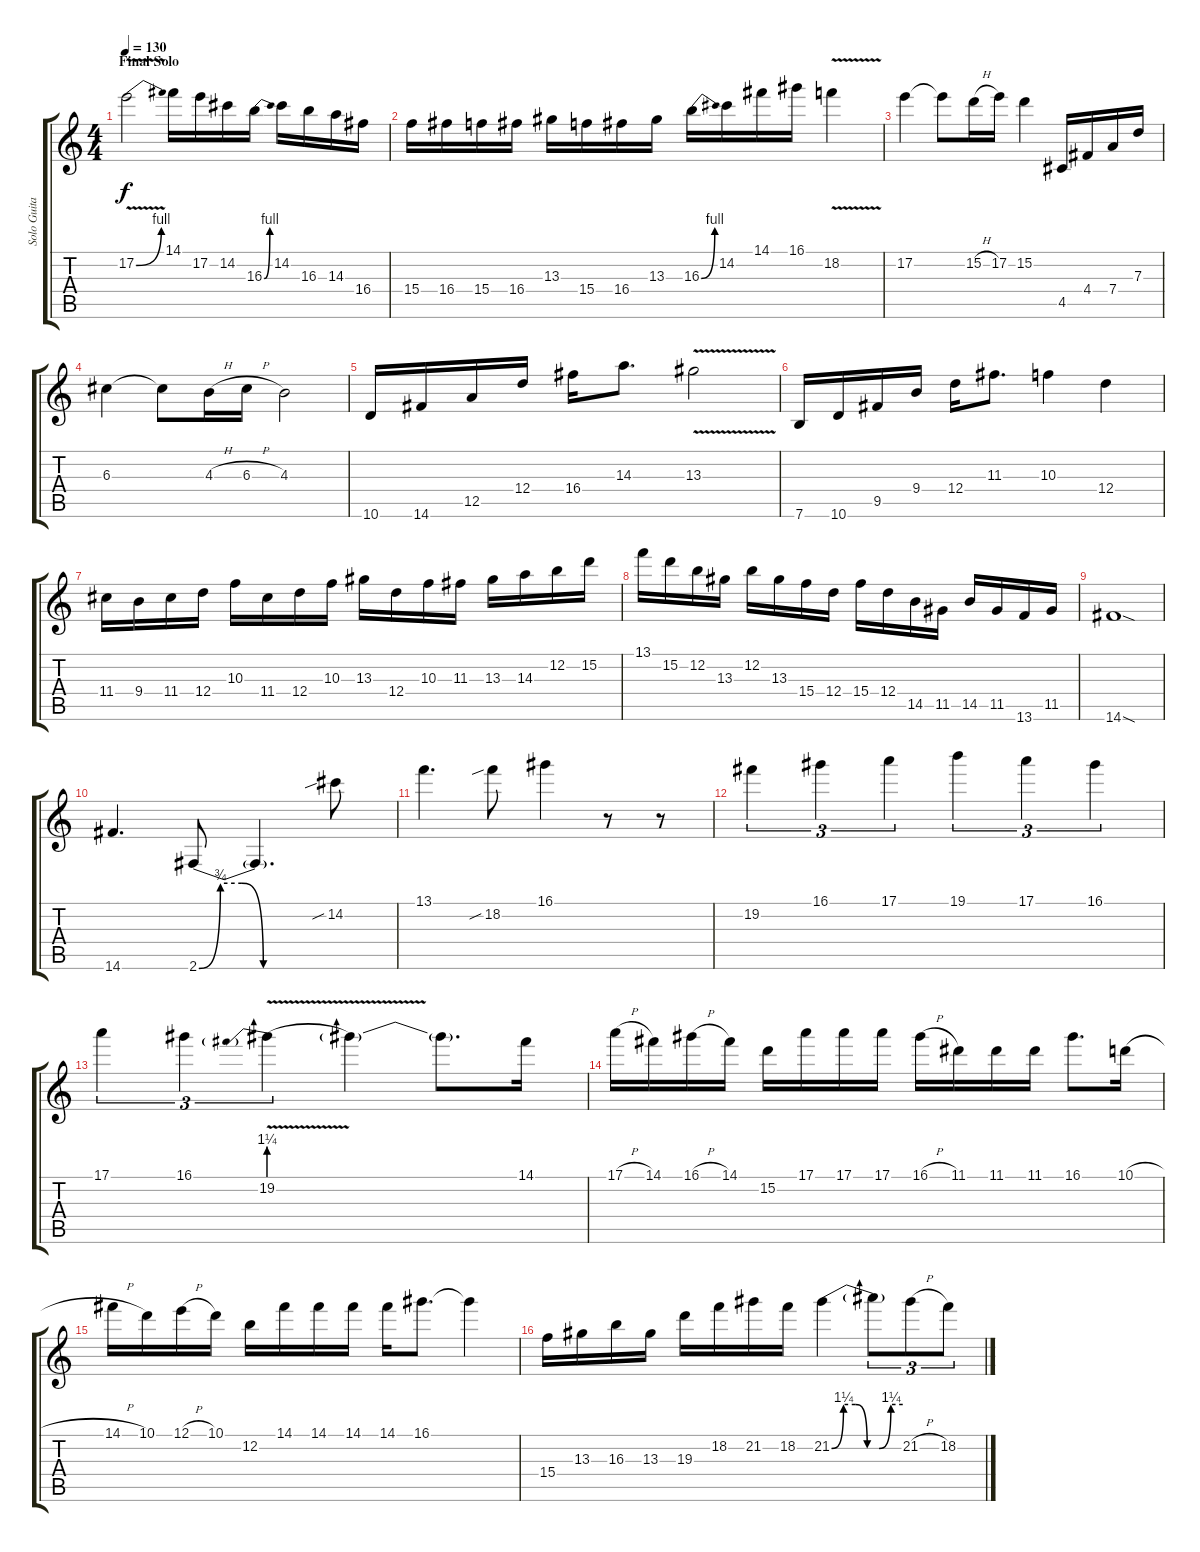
\track ("Solo Guitar" "Solo Guita") {instrument distortionguitar}
\staff {score tabs}
\tuning (E4 B3 G3 D3 A2 E2) {hide}
\ts (4 4)
\section ("" "Final Solo")
\tempo 130
\clef g2
\ks c
17.2{be (bend 0 0 60 4) v}.2{dy f} 14.1.16 17.2.16 14.2.16 16.3{be (bend 0 0 60 4)}.16 14.2.16 16.3.16 14.3.16 16.4.16 |
15.4.16 16.4.16 15.4.16 16.4.16 13.3.16 15.4.16 16.4.16 13.3.16 16.3{be (bend 0 0 60 4)}.16 14.2.16 14.1.16 16.1.16 18.2{v}.4 |
17.2.4 17.2{t}.8 15.2{h}.16 17.2.16 15.2.4 4.5.16 4.4.16 7.4.16 7.3.16 |
6.3.4 6.3{t}.8 4.3{h}.16 6.3{h}.16 4.3.2 |
10.6.16 14.6.16 12.5.16 12.4.16 16.4.16 14.3.8{d} 13.3{v}.2 |
7.6.16 10.6.16 9.5.16 9.4.16 12.4.16 11.3.8{d} 10.3.4 12.4.4 |
11.4.16 9.4.16 11.4.16 12.4.16 10.3.16 11.4.16 12.4.16 10.3.16 13.3.16 12.4.16 10.3.16 11.3.16 13.3.16 14.3.16 12.2.16 15.2.16 |
13.1.16 15.2.16 12.2.16 13.3.16 12.2.16 13.3.16 15.4.16 12.4.16 15.4.16 12.4.16 14.5.16 11.5.16 14.5.16 11.5.16 13.6.16 11.5.16 |
14.6{sod}.1 |
14.6.4{d} 2.6{be (custom 0 0 10 3 20 3 30 0 60 0)}.8 2.6{t}.4{d} 14.2{sib}.8 |
13.1.4{d} 18.2{sib}.8 16.1.4 r.8 r.8 |
19.2.4{tu (3 2)} 16.1.4{tu (3 2)} 17.1.4{tu (3 2)} 19.1.4{tu (3 2)} 17.1.4{tu (3 2)} 16.1.4{tu (3 2)} |
17.1.4{tu (3 2)} 16.1.4{tu (3 2)} 19.2{be (prebend 0 5 60 5) v}.4{tu (3 2)} 19.2{t}.4 19.2{t}.8{d} 14.1.16 |
17.1{h}.16 14.1.16 16.1{h}.16 14.1.16 15.2.16 17.1.16 17.1.16 17.1.16 16.1{h}.16 11.1.16 11.1.16 11.1.16 16.1.8{d} 10.1{h}.16 |
14.1{h}.16 10.1.16 12.1{h}.16 10.1.16 12.2.16 14.1.16 14.1.16 14.1.16 14.1.16 16.1.8{d} 16.1{t}.4 |
15.4.16 13.3.16 16.3.16 13.3.16 19.3.16 18.2.16 21.2.16 18.2.16 21.2{be (custom 0 0 10 5 20 5 30 0 40 0 50 5 60 5)}.4 21.2{t}.8{tu (3 2)} 21.2{h}.8{tu (3 2)} 18.2.8{tu (3 2)}
